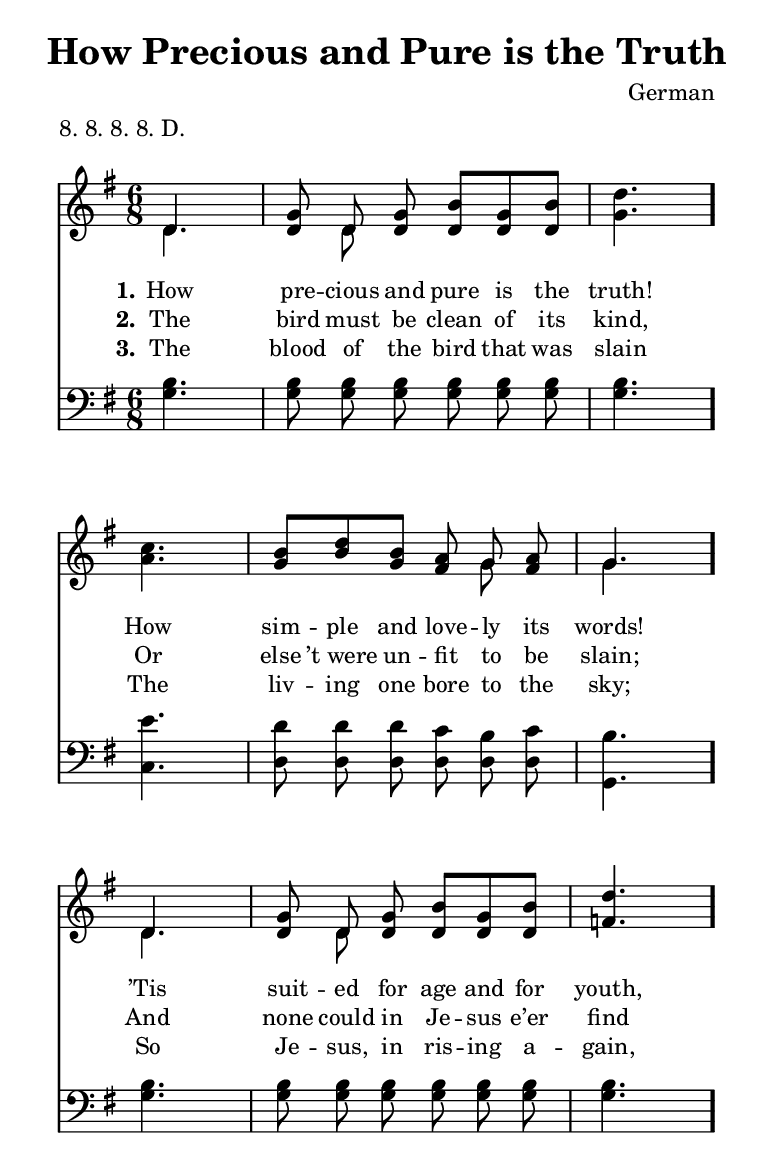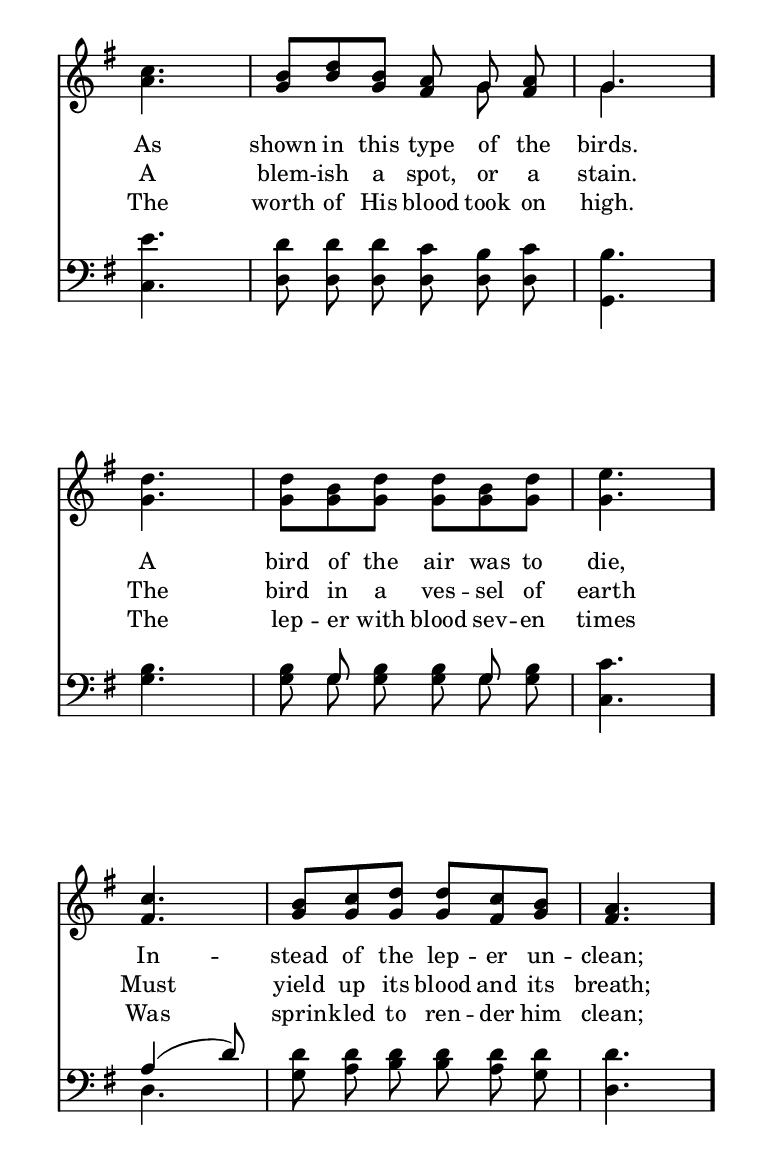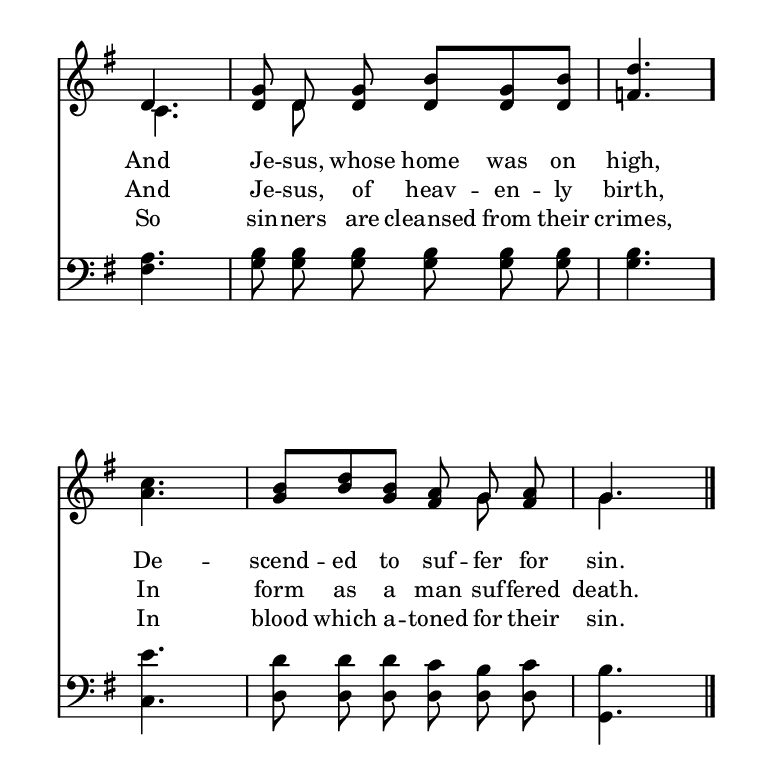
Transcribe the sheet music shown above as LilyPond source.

\include "common/global.ily"
\paper {
  \include "common/paper.ily"
  %ragged-bottom = ##t
  %ragged-last-bottom = ##t
  %systems-per-page = ##f
  %page-count = ##f
}

\header{
  hymnnumber = "18"
  title = "How Precious and Pure is the Truth"
  tunename = "De Fleury"
  meter = "8. 8. 8. 8. D."
  %poet = ""
  composer = "German"
  %copyright = ""
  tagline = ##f
}

% for fermata in MIDI
ta = { \tempo 4=70 }
tb = { \tempo 4=35 }

patternAA = { c4.     | c8 c8 c8 c8 c8 c8 | c4. } % All except line 6 tenor
patternAB = { c4( c8) | c8 c8 c8 c8 c8 c8 | c4. } % Line 6 tenor

global = {
  \include "common/overrides.ily"
  \override Staff.TimeSignature.style = #'numbered
  \time 6/8
  \override Score.MetronomeMark.transparent = ##t % hide all fermata changes too
  \ta
  \key g \major
  \partial 4.
  \autoBeamOff
}

notesSoprano = {
\global
\relative c' {

  \changePitch \patternAA { d  | g d g b g b | d }
  \changePitch \patternAA { c  | b d b a g a | g }
  \changePitch \patternAA { d  | g d g b g b | d }
  \changePitch \patternAA { c  | b d b a g a | g }

  \changePitch \patternAA { d' | d b d d b d | e }
  \changePitch \patternAA { c  | b c d d c b | a }
  \changePitch \patternAA { d, | g d g b g b | d }
  \changePitch \patternAA { c  | b d b a g a | g }

  \bar "|."

}
}

notesAlto = {
\global
\relative e' {

  \changePitch \patternAA { d   | d d d d d d     | g   }
  \changePitch \patternAA { a   | g b g fis g fis | g   }
  \changePitch \patternAA { d   | d d d d d d     | f   }
  \changePitch \patternAA { a   | g b g fis g fis | g   }

  \changePitch \patternAA { g   | g g g g g g     | g   }
  \changePitch \patternAA { fis | g g g g fis g   | fis }
  \changePitch \patternAA { c   | d d d d d d     | f   }
  \changePitch \patternAA { a   | g b g fis g fis | g   }

}
}

notesTenor = {
\global
\relative a {

  \changePitch \patternAA { b   | b b b b b b | b }
  \changePitch \patternAA { e   | d d d c b c | b }
  \changePitch \patternAA { b   | b b b b b b | b }
  \changePitch \patternAA { e   | d d d c b c | b }

  \changePitch \patternAA { b   | b g b b g b | c }
  \changePitch \patternAB { a d | d d d d d d | d }
  \changePitch \patternAA { a   | b b b b b b | b }
  \changePitch \patternAA { e   | d d d c b c | b }

}
}

notesBass = {
\global
\relative f {

  \changePitch \patternAA { g   | g g g g g g | g  }
  \changePitch \patternAA { c,  | d d d d d d | g, }
  \changePitch \patternAA { g'  | g g g g g g | g  }
  \changePitch \patternAA { c,  | d d d d d d | g, }

  \changePitch \patternAA { g'  | g g g g g g | c, }
  \changePitch \patternAA { d   | g a b b a g | d  }
  \changePitch \patternAA { fis | g g g g g g | g  }
  \changePitch \patternAA { c,  | d d d d d d | g,  }

}
}

wordsA = \lyricmode {
\set stanza = "1."

How pre -- cious and pure is the truth! \bar "."
How sim -- ple and love -- ly its words! \bar "." \break
’Tis suit -- ed for age and for youth, \bar "."
As shown in this type of the birds. \bar "." \break
A bird of the air was to die, \bar "."
In -- stead of the lep -- er un -- clean; \bar "." \break
And Je -- sus, whose home was on high, \bar "."
De -- scend -- ed to suf -- fer for sin. \bar "." \break

}

wordsB = \lyricmode {
\set stanza = "2."

The bird must be clean of its kind,
Or else ’t_were un -- fit to be slain;
And none could in Je -- sus e’er find
A blem -- ish a spot, or a stain.
The bird in a ves -- sel of earth
Must yield up its blood and its breath;
And Je -- sus, of heav -- en -- ly birth,
In form as a man suf -- fered death.

}

wordsC = \lyricmode {
\set stanza = "3."

The blood of the bird that was slain
The liv -- ing one bore to the sky;
So Je -- sus, in ris -- ing a -- gain,
The worth of His blood took on high.
The lep -- er with blood sev -- en times
Was sprin -- kled to ren -- der him clean;
So sin -- ners are cleansed from their crimes,
In blood which a -- toned for their sin.

}

\score {
  \context ChoirStaff <<
    \context Staff = upper <<
      \set ChoirStaff.systemStartDelimiter = #'SystemStartBar
      \partcombine #'(2 . 9) \notesSoprano \notesAlto
      \context NullVoice = sopranos { \voiceOne << \notesSoprano >> }
      \context NullVoice = altos { \voiceTwo << \notesAlto >> }
      \context Lyrics = one   \lyricsto sopranos \wordsA
      \context Lyrics = two   \lyricsto sopranos \wordsB
      \context Lyrics = three \lyricsto sopranos \wordsC
      %\context Lyrics = four  \lyricsto sopranos \wordsD
      %\context Lyrics = five  \lyricsto sopranos \wordsE
    >>
    \context Staff = men <<
      \clef bass
      \partcombine #'(2 . 9) \notesTenor \notesBass
      \context NullVoice = tenors { \voiceOne << \notesTenor >> }
      \context NullVoice = basses { \voiceTwo << \notesBass >> }
    >>
  >>
  \layout {
    \include "common/layout.ily"
  }
  \midi{
    \include "common/midi.ily"
  }
}

\version "2.19.49"  % necessary for upgrading to future LilyPond versions.

% vi:set et ts=2 sw=2 ai nocindent syntax=lilypond:
